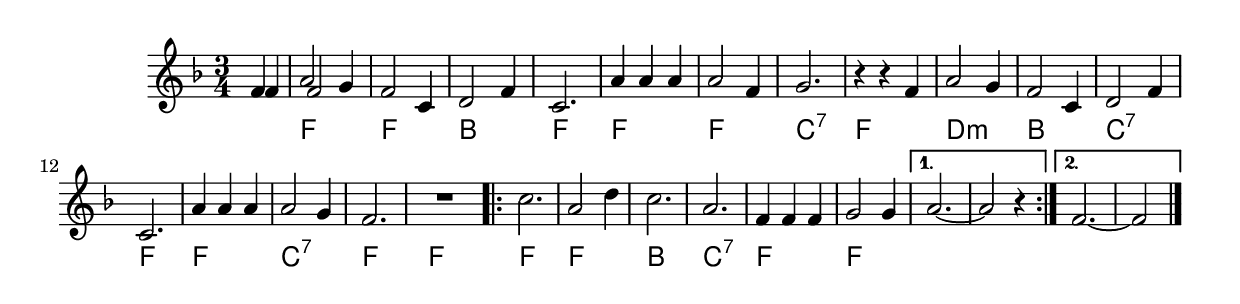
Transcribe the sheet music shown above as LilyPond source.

%%%%%%%%%%%%%%%%%%%%%%%%%%%%%%%%%%%%%%%%%%%%%%%%%%%%%%%%%%%%%%%%%%%%
%%%%%%%% Lied Muster
%%%%%%%% Anfang
%%%%%%%%%%%%%%%%%%%%%%%%%%%%%%%%%%%%%%%%%%%%%%%%%%%%%%%%%%%%%%%%%%%%
myTitel="Die Sonne hoch am Himmelszelt"
%% Voice 1
firstvoice =
\relative c' {
  \key f \major
  \time 3/4 \partial 4
  f4 a2 g4 f2 c4 d2 f4 c2. a'4 a a
  a2 f4 g2. r4 r f a2 g4 f2 c4 d2 f4 c2.
  a'4 a a a2 g4 f2. R2. \bar ".|:"
  \repeat volta 2 {
    c'2. a2 d4
    c2. a f4 f f g2 g4
  }
  \alternative {
    { a2.~ a2 r4 \bar ":|." }
    { f2.~ f2 }
  } \bar "|."
}
%% Voice 2
secondvoice =
\relative c' {
  f4 f2
}
%% Chords
songchords =
\chordmode {
  s4 f2. f b f f f c:7 f
  d:m b c:7 f f c:7 f
  f f f b c:7 f f
}


%% Song Lyrics
firststrophe = \lyricmode {
  \set stanza = #"1. "
  Die Son -- ne hoch am Him -- mels -- zelt,
  al -- les hat Gott ge -- macht,
  die Ster -- ne und die wei -- te Welt,
  al -- les hat Gott ge -- macht.

}

secondstrophe = \lyricmode {
  \set stanza = #"2. "
  Die Blu -- men, Vö -- gel, je -- des Tier,
  al -- les hat Gott ge -- macht,
  er schenk -- te sie zur Freu -- de mir,
  al -- les hat Gott ge -- macht.
  \override LyricText.font-shape = #'upright
  \set stanza = #"1.-3."
  Nie -- mand ist grö -- ßer als un -- ser Herr und Gott!
  Gott!
}

thirdstrophe = \lyricmode {
  \set stanza = #"3. "
  Die Wäl -- der, Flüs -- se und das Meer,
  al -- les hat Gott ge -- macht,
  und da -- rum lo -- ben wir ihn sehr,
  al -- les hat Gott ge -- macht.
}

\score
{
  <<
    \new Staff="leadsheet" \with {
    }
    <<
      \tocItem \markup #myTitel
      <<
        \context FirstVoice="melody" \firstvoice
        \context SecondVoice="sndvoice" \secondvoice

      >>
      \new Lyrics \lyricsto "melody" \firststrophe
      \new AltLyrics \lyricsto "melody" \secondstrophe
      \new Lyrics \lyricsto "melody" \thirdstrophe
    >>
    \context ChordNames \songchords
  >>
  \header {
    title = #myTitel
    poet = ""
    composer = \markup {
      \override #'(baseline-skip . 1)
      \right-column {
        "Text: Hermann Bergmann"
        "Melodie: Hartmut Wortmann"
      }
    }
    piece = ""
    opus = ""
  }

}
